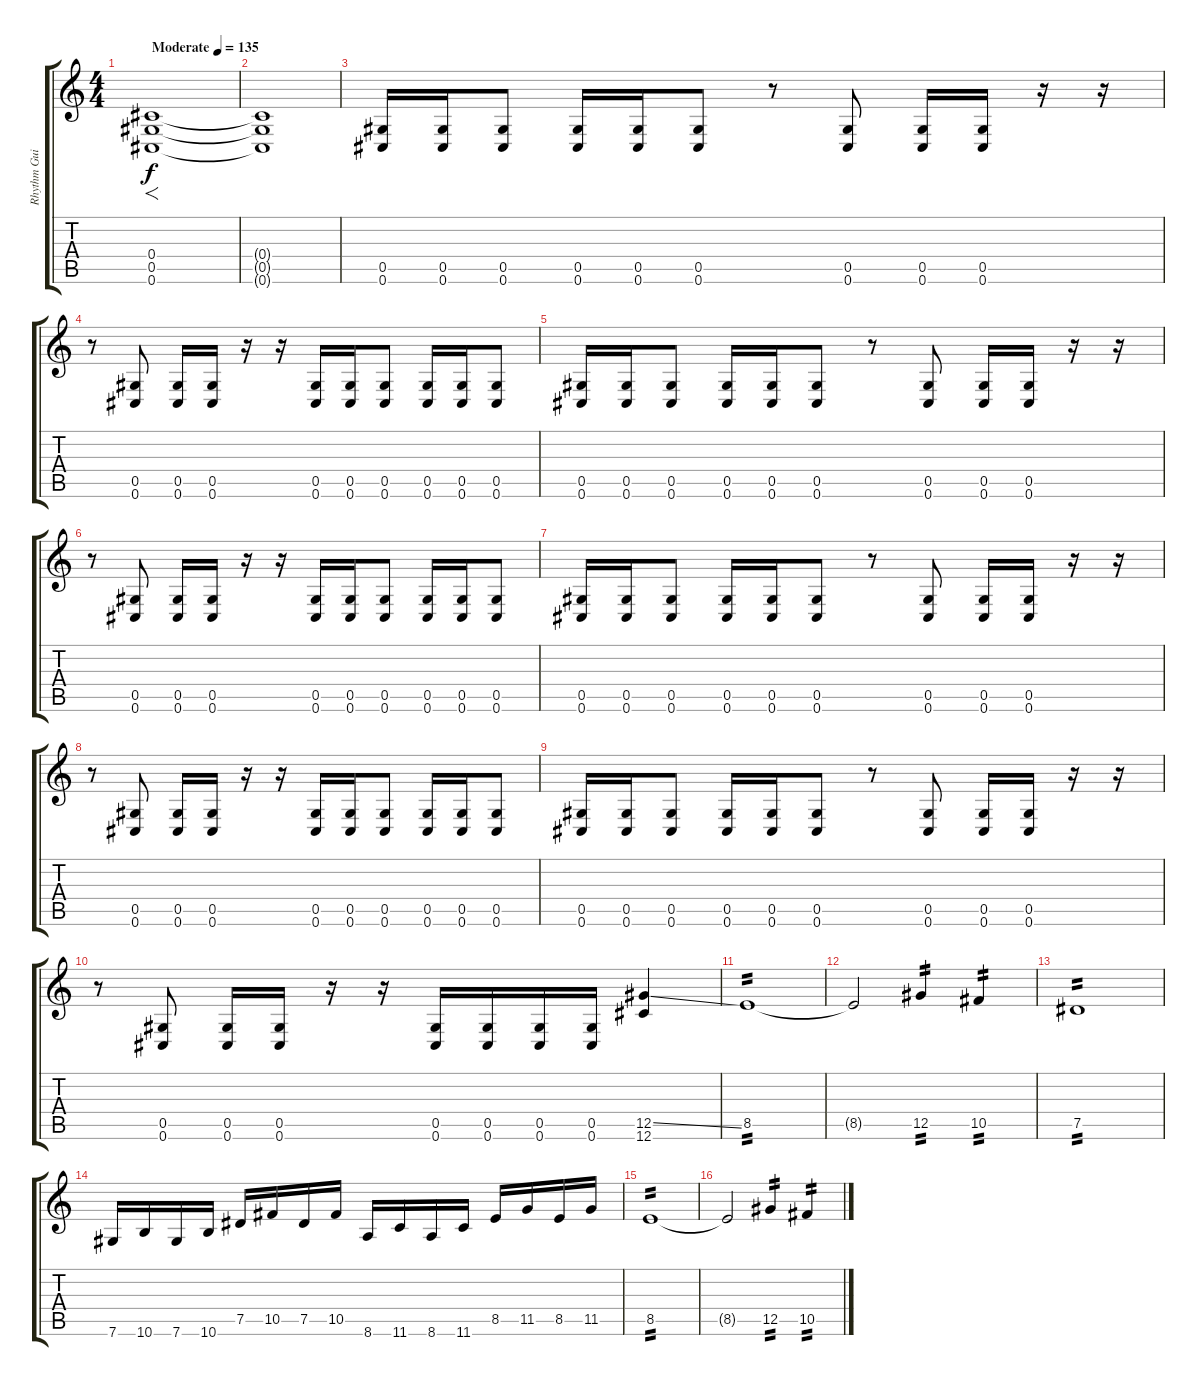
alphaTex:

\track ("Rhythm Guitar - Johnny Franck" "Rhythm Gui") {instrument distortionguitar}
\staff {score tabs}
\tuning (Eb4 Bb3 Gb3 Db3 Ab2 Db2) {hide}
\ts (4 4)
\tempo (135 "Moderate")
\clef g2
\ks c
(0.4 0.5 0.6).1{f dy f instrument distortionguitar} |
(0.4{t} 0.5{t} 0.6{t}).1 |
(0.5 0.6).16 (0.5 0.6).16 (0.5 0.6).8 (0.5 0.6).16 (0.5 0.6).16 (0.5 0.6).8 r.8 (0.5 0.6).8 (0.5 0.6).16 (0.5 0.6).16 r.16 r.16 |
r.8 (0.5 0.6).8 (0.5 0.6).16 (0.5 0.6).16 r.16 r.16 (0.5 0.6).16 (0.5 0.6).16 (0.5 0.6).8 (0.5 0.6).16 (0.5 0.6).16 (0.5 0.6).8 |
(0.5 0.6).16 (0.5 0.6).16 (0.5 0.6).8 (0.5 0.6).16 (0.5 0.6).16 (0.5 0.6).8 r.8 (0.5 0.6).8 (0.5 0.6).16 (0.5 0.6).16 r.16 r.16 |
r.8 (0.5 0.6).8 (0.5 0.6).16 (0.5 0.6).16 r.16 r.16 (0.5 0.6).16 (0.5 0.6).16 (0.5 0.6).8 (0.5 0.6).16 (0.5 0.6).16 (0.5 0.6).8 |
(0.5 0.6).16 (0.5 0.6).16 (0.5 0.6).8 (0.5 0.6).16 (0.5 0.6).16 (0.5 0.6).8 r.8 (0.5 0.6).8 (0.5 0.6).16 (0.5 0.6).16 r.16 r.16 |
r.8 (0.5 0.6).8 (0.5 0.6).16 (0.5 0.6).16 r.16 r.16 (0.5 0.6).16 (0.5 0.6).16 (0.5 0.6).8 (0.5 0.6).16 (0.5 0.6).16 (0.5 0.6).8 |
(0.5 0.6).16 (0.5 0.6).16 (0.5 0.6).8 (0.5 0.6).16 (0.5 0.6).16 (0.5 0.6).8 r.8 (0.5 0.6).8 (0.5 0.6).16 (0.5 0.6).16 r.16 r.16 |
r.8 (0.5 0.6).8 (0.5 0.6).16 (0.5 0.6).16 r.16 r.16 (0.5 0.6).16 (0.5 0.6).16 (0.5 0.6).16 (0.5 0.6).16 (12.5{ss} 12.6).4 |
8.5.1{tp 2} |
8.5{t}.2 12.5.4{tp 2} 10.5.4{tp 2} |
7.5.1{tp 2} |
7.6.16 10.6.16 7.6.16 10.6.16 7.5.16 10.5.16 7.5.16 10.5.16 8.6.16 11.6.16 8.6.16 11.6.16 8.5.16 11.5.16 8.5.16 11.5.16 |
8.5.1{tp 2} |
8.5{t}.2 12.5.4{tp 2} 10.5.4{tp 2}
